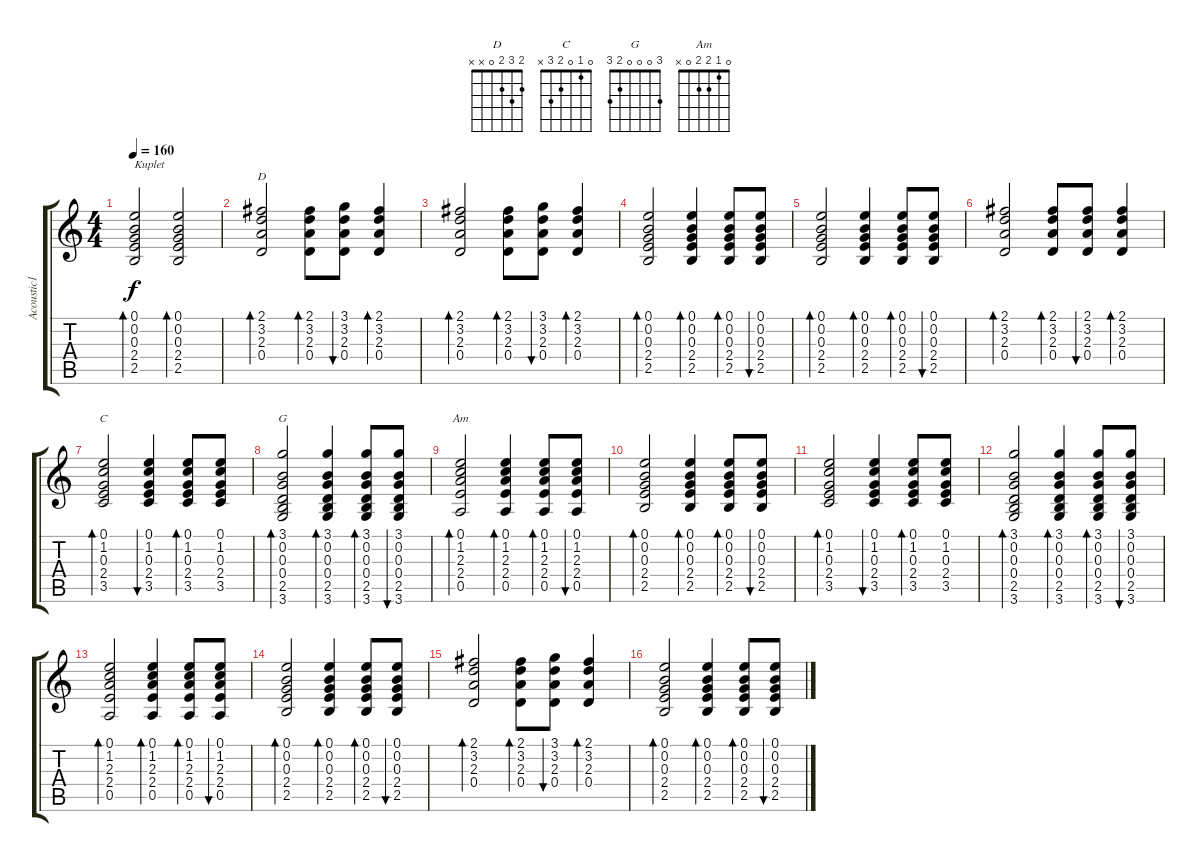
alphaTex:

\track ("Acoustic1" "Acoustic1") {instrument acousticguitarsteel}
\staff {score tabs}
\tuning (E4 B3 G3 D3 A2 E2) {hide}
\chord ("D" 2 3 2 0 x x)
\chord ("C" 0 1 0 2 3 x)
\chord ("G" 3 0 0 0 2 3)
\chord ("Am" 0 1 2 2 0 x)
\ts (4 4)
\tempo 160
\clef g2
\ks c
(0.1 0.2 0.3 2.4 2.5).2{bd 30 txt "Kuplet" dy f} (0.1 0.2 0.3 2.4 2.5).2{bd 30} |
(2.1 3.2 2.3 0.4).2{bd 30 ch "D"} (2.1 3.2 2.3 0.4).8{bd 30} (3.1 3.2 2.3 0.4).8{bu 30} (2.1 3.2 2.3 0.4).4{bd 30} |
(2.1 3.2 2.3 0.4).2{bd 30} (2.1 3.2 2.3 0.4).8{bd 30} (3.1 3.2 2.3 0.4).8{bu 30} (2.1 3.2 2.3 0.4).4{bd 30} |
(0.1 0.2 0.3 2.4 2.5).2{bd 30} (0.1 0.2 0.3 2.4 2.5).4{bd 30} (0.1 0.2 0.3 2.4 2.5).8{bd 30} (0.1 0.2 0.3 2.4 2.5).8{bu 30} |
(0.1 0.2 0.3 2.4 2.5).2{bd 30} (0.1 0.2 0.3 2.4 2.5).4{bd 30} (0.1 0.2 0.3 2.4 2.5).8{bd 30} (0.1 0.2 0.3 2.4 2.5).8{bu 30} |
(2.1 3.2 2.3 0.4).2{bd 30} (2.1 3.2 2.3 0.4).8{bd 30} (2.1 3.2 2.3 0.4).8{bu 30} (2.1 3.2 2.3 0.4).4{bd 30} |
(0.1 1.2 0.3 2.4 3.5).2{bd 30 ch "C"} (0.1 1.2 0.3 2.4 3.5).4{bu 30} (0.1 1.2 0.3 2.4 3.5).8{bd 30} (0.1 1.2 0.3 2.4 3.5).8 |
(3.1 0.2 0.3 0.4 2.5 3.6).2{bd 30 ch "G"} (3.1 0.2 0.3 0.4 2.5 3.6).4{bd 30} (3.1 0.2 0.3 0.4 2.5 3.6).8{bd 30} (3.1 0.2 0.3 0.4 2.5 3.6).8{bu 30} |
(0.1 1.2 2.3 2.4 0.5).2{bd 30 ch "Am"} (0.1 1.2 2.3 2.4 0.5).4{bd 30} (0.1 1.2 2.3 2.4 0.5).8{bd 30} (0.1 1.2 2.3 2.4 0.5).8{bu 30} |
(0.1 0.2 0.3 2.4 2.5).2{bd 30} (0.1 0.2 0.3 2.4 2.5).4{bd 30} (0.1 0.2 0.3 2.4 2.5).8{bd 30} (0.1 0.2 0.3 2.4 2.5).8{bu 30} |
(0.1 1.2 0.3 2.4 3.5).2{bd 30} (0.1 1.2 0.3 2.4 3.5).4{bu 30} (0.1 1.2 0.3 2.4 3.5).8{bd 30} (0.1 1.2 0.3 2.4 3.5).8 |
(3.1 0.2 0.3 0.4 2.5 3.6).2{bd 30} (3.1 0.2 0.3 0.4 2.5 3.6).4{bd 30} (3.1 0.2 0.3 0.4 2.5 3.6).8{bd 30} (3.1 0.2 0.3 0.4 2.5 3.6).8{bu 30} |
(0.1 1.2 2.3 2.4 0.5).2{bd 30} (0.1 1.2 2.3 2.4 0.5).4{bd 30} (0.1 1.2 2.3 2.4 0.5).8{bd 30} (0.1 1.2 2.3 2.4 0.5).8{bu 30} |
(0.1 0.2 0.3 2.4 2.5).2{bd 30} (0.1 0.2 0.3 2.4 2.5).4{bd 30} (0.1 0.2 0.3 2.4 2.5).8{bd 30} (0.1 0.2 0.3 2.4 2.5).8{bu 30} |
(2.1 3.2 2.3 0.4).2{bd 30} (2.1 3.2 2.3 0.4).8{bd 30} (3.1 3.2 2.3 0.4).8{bu 30} (2.1 3.2 2.3 0.4).4{bd 30} |
(0.1 0.2 0.3 2.4 2.5).2{bd 30} (0.1 0.2 0.3 2.4 2.5).4{bd 30} (0.1 0.2 0.3 2.4 2.5).8{bd 30} (0.1 0.2 0.3 2.4 2.5).8{bu 30}
